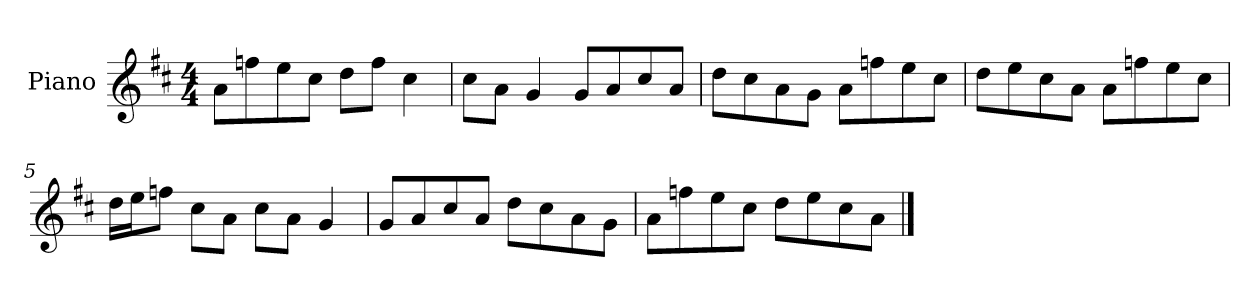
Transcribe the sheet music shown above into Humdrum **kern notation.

**kern
*part1
*staff1
*I"Piano
*I'P-no
*clefG2
*k[f#c#]
*M4/4
*MM90
=1
8a\L
8ffn\
8ee\
8cc#\J
8dd\L
8ff\J
4cc#\
=2
8cc#\L
8a\J
4g/
8g/L
8a/
8cc#/
8a/J
=3
8dd\L
8cc#\
8a\
8g\J
8a\L
8ffn\
8ee\
8cc#\J
=4
8dd\L
8ee\
8cc#\
8a\J
8a\L
8ffn\
8ee\
8cc#\J
!!LO:LB:g=z
=5
16dd\LL
16ee\J
8ffn\J
8cc#\L
8a\J
8cc#\L
8a\J
4g/
=6
8g/L
8a/
8cc#/
8a/J
8dd\L
8cc#\
8a\
8g\J
=7
8a\L
8ffn\
8ee\
8cc#\J
8dd\L
8ee\
8cc#\
8a\J
==
*-
